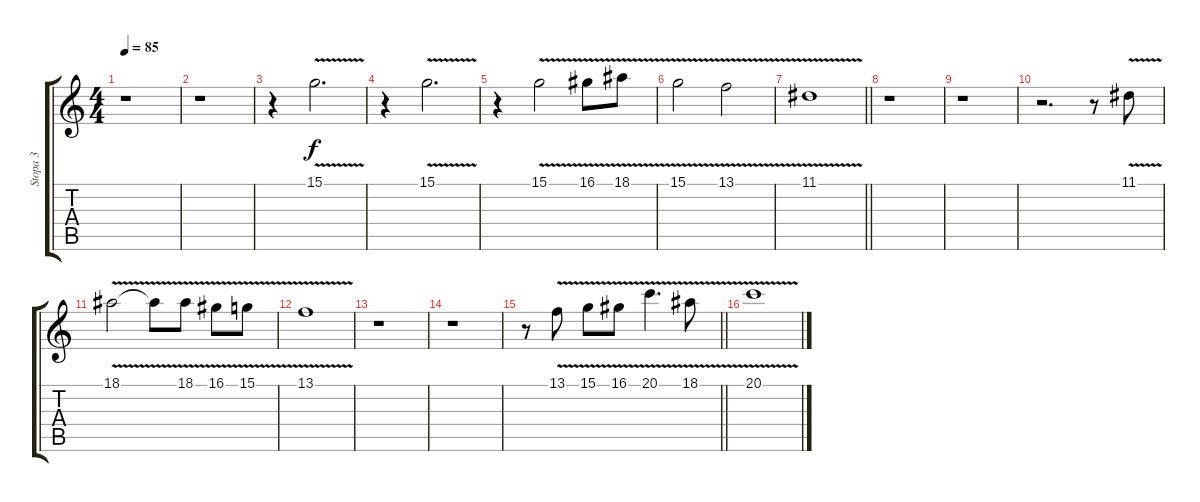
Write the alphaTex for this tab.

\track ("Stopa 3" "Stopa 3") {instrument electricpiano1}
\staff {score tabs}
\tuning (E4 B3 G3 D3 A2 C2) {hide}
\ts (4 4)
\tempo 85
\clef g2
\ks c
r.1{dy f} |
r.1 |
r.4 15.1{v}.2{d} |
r.4{volume 16} 15.1{v}.2{d} |
r.4 15.1{v}.2 16.1{v}.8 18.1{v}.8 |
15.1{v}.2 13.1{v}.2 |
\barLineRight lightlight
11.1{v}.1 |
\section ("" "")
r.1 |
r.1 |
r.2{d} r.8 11.1{v}.8 |
18.1{v}.2 18.1{t}.8 18.1{v}.8 16.1{v}.8 15.1{v}.8 |
13.1{v}.1 |
r.1 |
r.1 |
\barLineRight lightlight
r.8 13.1{v}.8 15.1{v}.8 16.1{v}.8 20.1{v}.4{d} 18.1{v}.8 |
\section ("" "")
20.1{v}.1
